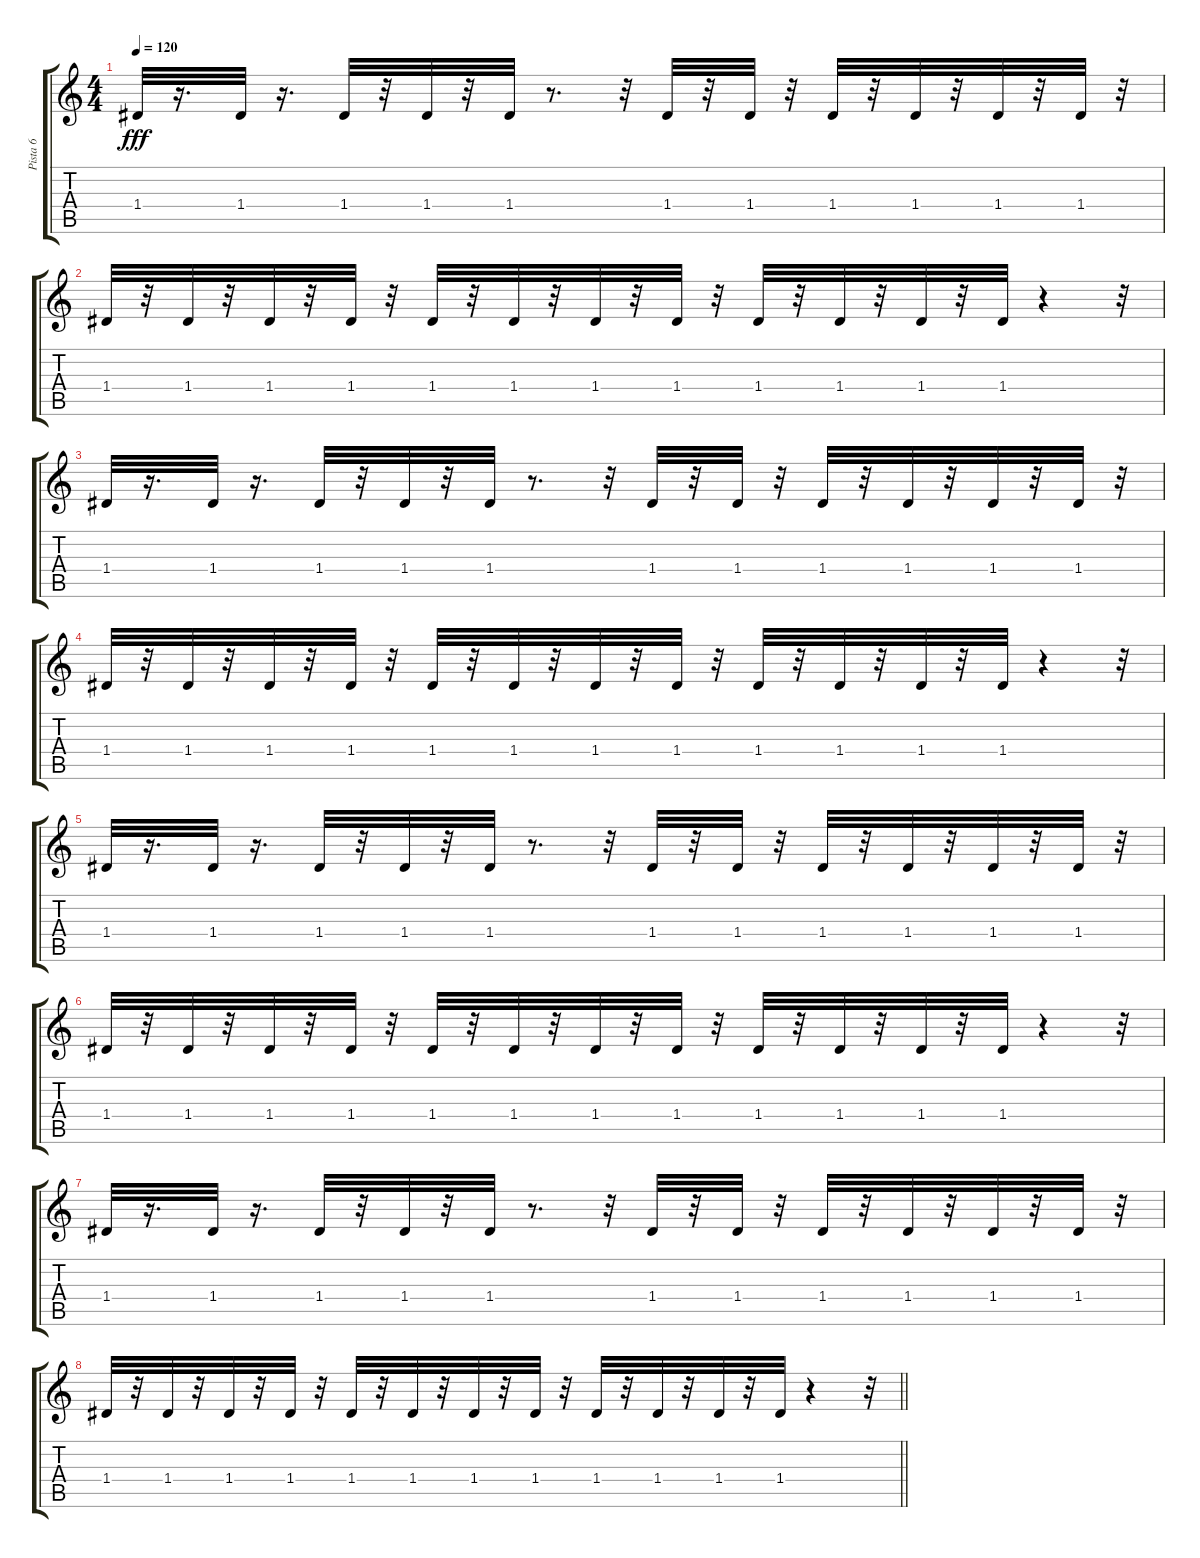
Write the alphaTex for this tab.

\track ("Pista 6" "Pista 6") {instrument electricguitarclean}
\staff {score tabs}
\tuning (E4 B3 G3 D3 A2 E2) {hide}
\ts (4 4)
\tempo 120
\clef g2
\ks c
1.4.32{dy fff instrument electricguitarclean} r.16{d} 1.4.32 r.16{d} 1.4.32 r.32 1.4.32 r.32 1.4.32 r.8{d} r.32 1.4.32 r.32 1.4.32 r.32 1.4.32 r.32 1.4.32 r.32 1.4.32 r.32 1.4.32 r.32 |
1.4.32 r.32 1.4.32 r.32 1.4.32 r.32 1.4.32 r.32 1.4.32 r.32 1.4.32 r.32 1.4.32 r.32 1.4.32 r.32 1.4.32 r.32 1.4.32 r.32 1.4.32 r.32 1.4.32 r.4 r.32 |
1.4.32 r.16{d} 1.4.32 r.16{d} 1.4.32 r.32 1.4.32 r.32 1.4.32 r.8{d} r.32 1.4.32 r.32 1.4.32 r.32 1.4.32 r.32 1.4.32 r.32 1.4.32 r.32 1.4.32 r.32 |
1.4.32 r.32 1.4.32 r.32 1.4.32 r.32 1.4.32 r.32 1.4.32 r.32 1.4.32 r.32 1.4.32 r.32 1.4.32 r.32 1.4.32 r.32 1.4.32 r.32 1.4.32 r.32 1.4.32 r.4 r.32 |
1.4.32 r.16{d} 1.4.32 r.16{d} 1.4.32 r.32 1.4.32 r.32 1.4.32 r.8{d} r.32 1.4.32 r.32 1.4.32 r.32 1.4.32 r.32 1.4.32 r.32 1.4.32 r.32 1.4.32 r.32 |
1.4.32 r.32 1.4.32 r.32 1.4.32 r.32 1.4.32 r.32 1.4.32 r.32 1.4.32 r.32 1.4.32 r.32 1.4.32 r.32 1.4.32 r.32 1.4.32 r.32 1.4.32 r.32 1.4.32 r.4 r.32 |
1.4.32 r.16{d} 1.4.32 r.16{d} 1.4.32 r.32 1.4.32 r.32 1.4.32 r.8{d} r.32 1.4.32 r.32 1.4.32 r.32 1.4.32 r.32 1.4.32 r.32 1.4.32 r.32 1.4.32 r.32 |
\barLineRight lightlight
1.4.32 r.32 1.4.32 r.32 1.4.32 r.32 1.4.32 r.32 1.4.32 r.32 1.4.32 r.32 1.4.32 r.32 1.4.32 r.32 1.4.32 r.32 1.4.32 r.32 1.4.32 r.32 1.4.32 r.4 r.32
